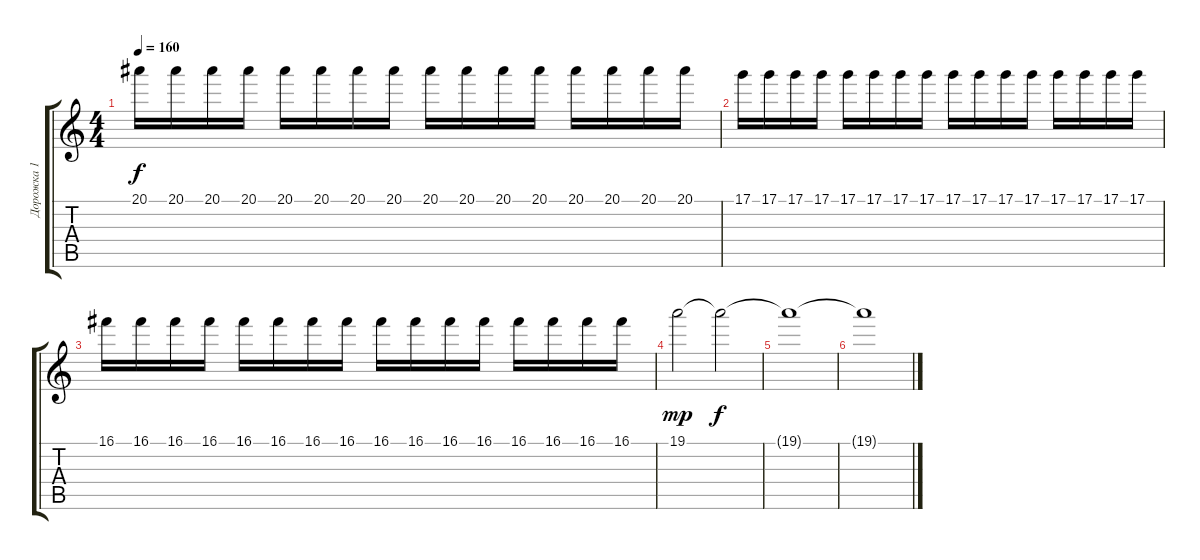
\track ("Дорожка 1" "Дорожка 1") {instrument electricguitarjazz}
\staff {score tabs}
\tuning (D4 A3 F3 C3 G2 C2) {hide}
\ts (4 4)
\tempo 160
\clef g2
\ks c
20.1.16{dy f} 20.1.16 20.1.16 20.1.16 20.1.16 20.1.16 20.1.16 20.1.16 20.1.16 20.1.16 20.1.16 20.1.16 20.1.16 20.1.16 20.1.16 20.1.16 |
17.1.16 17.1.16 17.1.16 17.1.16 17.1.16 17.1.16 17.1.16 17.1.16 17.1.16 17.1.16 17.1.16 17.1.16 17.1.16 17.1.16 17.1.16 17.1.16 |
16.1.16 16.1.16 16.1.16 16.1.16 16.1.16 16.1.16 16.1.16 16.1.16 16.1.16 16.1.16 16.1.16 16.1.16 16.1.16 16.1.16 16.1.16 16.1.16 |
19.1.2{dy mp} 19.1{t}.2{dy f} |
19.1{t}.1 |
19.1{t}.1
